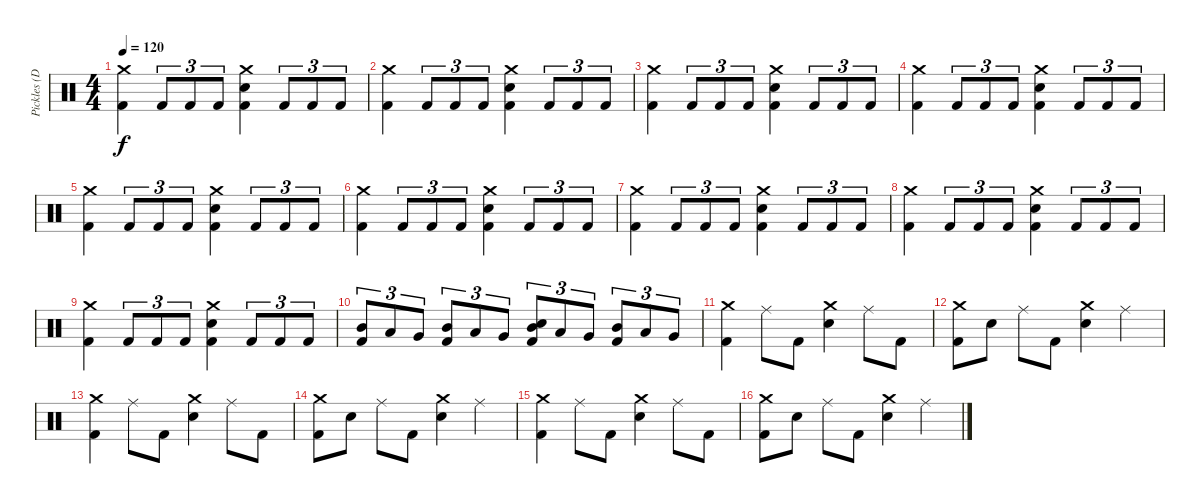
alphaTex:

\track ("Pickles (Drums)" "Pickles (D") {instrument percussion}
\staff {score}
\articulation defaults
\ts (4 4)
\tempo 120
\clef neutral
\ks c
("Crash medium (hit)" "Kick (hit) 2").4{dy f} "Kick (hit) 2".8{tu (3 2)} "Kick (hit) 2".8{tu (3 2)} "Kick (hit) 2".8{tu (3 2)} ("Crash medium (hit)" "Electric Snare (hit)" "Kick (hit) 2").4 "Kick (hit) 2".8{tu (3 2)} "Kick (hit) 2".8{tu (3 2)} "Kick (hit) 2".8{tu (3 2)} |
("Crash medium (hit)" "Kick (hit) 2").4 "Kick (hit) 2".8{tu (3 2)} "Kick (hit) 2".8{tu (3 2)} "Kick (hit) 2".8{tu (3 2)} ("Crash medium (hit)" "Electric Snare (hit)" "Kick (hit) 2").4 "Kick (hit) 2".8{tu (3 2)} "Kick (hit) 2".8{tu (3 2)} "Kick (hit) 2".8{tu (3 2)} |
("Crash medium (hit)" "Kick (hit) 2").4 "Kick (hit) 2".8{tu (3 2)} "Kick (hit) 2".8{tu (3 2)} "Kick (hit) 2".8{tu (3 2)} ("Crash medium (hit)" "Electric Snare (hit)" "Kick (hit) 2").4 "Kick (hit) 2".8{tu (3 2)} "Kick (hit) 2".8{tu (3 2)} "Kick (hit) 2".8{tu (3 2)} |
("Crash medium (hit)" "Kick (hit) 2").4 "Kick (hit) 2".8{tu (3 2)} "Kick (hit) 2".8{tu (3 2)} "Kick (hit) 2".8{tu (3 2)} ("Crash medium (hit)" "Electric Snare (hit)" "Kick (hit) 2").4 "Kick (hit) 2".8{tu (3 2)} "Kick (hit) 2".8{tu (3 2)} "Kick (hit) 2".8{tu (3 2)} |
("Crash medium (hit)" "Kick (hit) 2").4 "Kick (hit) 2".8{tu (3 2)} "Kick (hit) 2".8{tu (3 2)} "Kick (hit) 2".8{tu (3 2)} ("Crash medium (hit)" "Electric Snare (hit)" "Kick (hit) 2").4 "Kick (hit) 2".8{tu (3 2)} "Kick (hit) 2".8{tu (3 2)} "Kick (hit) 2".8{tu (3 2)} |
("Crash medium (hit)" "Kick (hit) 2").4 "Kick (hit) 2".8{tu (3 2)} "Kick (hit) 2".8{tu (3 2)} "Kick (hit) 2".8{tu (3 2)} ("Crash medium (hit)" "Electric Snare (hit)" "Kick (hit) 2").4 "Kick (hit) 2".8{tu (3 2)} "Kick (hit) 2".8{tu (3 2)} "Kick (hit) 2".8{tu (3 2)} |
("Crash medium (hit)" "Kick (hit) 2").4 "Kick (hit) 2".8{tu (3 2)} "Kick (hit) 2".8{tu (3 2)} "Kick (hit) 2".8{tu (3 2)} ("Crash medium (hit)" "Electric Snare (hit)" "Kick (hit) 2").4 "Kick (hit) 2".8{tu (3 2)} "Kick (hit) 2".8{tu (3 2)} "Kick (hit) 2".8{tu (3 2)} |
("Crash medium (hit)" "Kick (hit) 2").4 "Kick (hit) 2".8{tu (3 2)} "Kick (hit) 2".8{tu (3 2)} "Kick (hit) 2".8{tu (3 2)} ("Crash medium (hit)" "Electric Snare (hit)" "Kick (hit) 2").4 "Kick (hit) 2".8{tu (3 2)} "Kick (hit) 2".8{tu (3 2)} "Kick (hit) 2".8{tu (3 2)} |
("Crash medium (hit)" "Kick (hit) 2").4 "Kick (hit) 2".8{tu (3 2)} "Kick (hit) 2".8{tu (3 2)} "Kick (hit) 2".8{tu (3 2)} ("Crash medium (hit)" "Electric Snare (hit)" "Kick (hit) 2").4 "Kick (hit) 2".8{tu (3 2)} "Kick (hit) 2".8{tu (3 2)} "Kick (hit) 2".8{tu (3 2)} |
("Mid Tom (hit)" "Kick (hit) 2").8{tu (3 2)} "Low Tom (hit)".8{tu (3 2)} "Very Low Tom (hit)".8{tu (3 2)} ("Mid Tom (hit)" "Kick (hit) 2").8{tu (3 2)} "Low Tom (hit)".8{tu (3 2)} "Very Low Tom (hit)".8{tu (3 2)} ("Mid Tom (hit)" "Electric Snare (hit)" "Kick (hit) 2").8{tu (3 2)} "Low Tom (hit)".8{tu (3 2)} "Very Low Tom (hit)".8{tu (3 2)} ("Mid Tom (hit)" "Kick (hit) 2").8{tu (3 2)} "Low Tom (hit)".8{tu (3 2)} "Very Low Tom (hit)".8{tu (3 2)} |
("Crash medium (hit)" "Kick (hit) 2").4 "Ride (middle)".8 "Kick (hit) 2".8 ("Crash medium (hit)" "Electric Snare (hit)").4 "Ride (middle)".8 "Kick (hit) 2".8 |
("Crash medium (hit)" "Kick (hit) 2").8 "Electric Snare (hit)".8 "Ride (middle)".8 "Kick (hit) 2".8 ("Crash medium (hit)" "Electric Snare (hit)").4 "Ride (middle)".4 |
("Crash medium (hit)" "Kick (hit) 2").4 "Ride (middle)".8 "Kick (hit) 2".8 ("Crash medium (hit)" "Electric Snare (hit)").4 "Ride (middle)".8 "Kick (hit) 2".8 |
("Crash medium (hit)" "Kick (hit) 2").8 "Electric Snare (hit)".8 "Ride (middle)".8 "Kick (hit) 2".8 ("Crash medium (hit)" "Electric Snare (hit)").4 "Ride (middle)".4 |
("Crash medium (hit)" "Kick (hit) 2").4 "Ride (middle)".8 "Kick (hit) 2".8 ("Crash medium (hit)" "Electric Snare (hit)").4 "Ride (middle)".8 "Kick (hit) 2".8 |
("Crash medium (hit)" "Kick (hit) 2").8 "Electric Snare (hit)".8 "Ride (middle)".8 "Kick (hit) 2".8 ("Crash medium (hit)" "Electric Snare (hit)").4 "Ride (middle)".4
